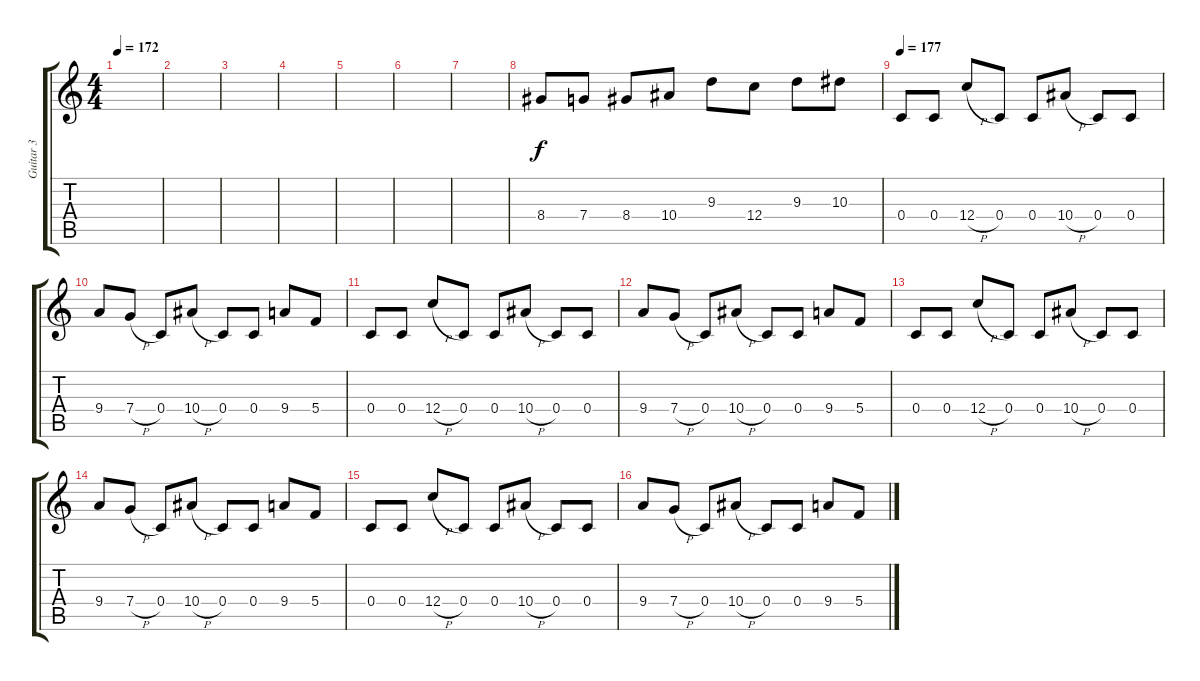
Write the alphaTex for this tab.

\track ("Guitar 3" "Guitar 3") {instrument distortionguitar}
\staff {score tabs}
\tuning (D4 A3 F3 C3 G2 C2) {hide}
\ts (4 4)
\tempo 172
\clef g2
\ks c
|
|
|
|
|
|
|
8.4.8 7.4.8 8.4.8 10.4.8 9.3.8 12.4.8 9.3.8 10.3.8 |
\tempo 177
0.4.8 0.4.8 12.4{h}.8 0.4.8 0.4.8 10.4{h}.8 0.4.8 0.4.8 |
9.4.8 7.4{h}.8 0.4.8 10.4{h}.8 0.4.8 0.4.8 9.4.8 5.4.8 |
0.4.8 0.4.8 12.4{h}.8 0.4.8 0.4.8 10.4{h}.8 0.4.8 0.4.8 |
9.4.8 7.4{h}.8 0.4.8 10.4{h}.8 0.4.8 0.4.8 9.4.8 5.4.8 |
0.4.8 0.4.8 12.4{h}.8 0.4.8 0.4.8 10.4{h}.8 0.4.8 0.4.8 |
9.4.8 7.4{h}.8 0.4.8 10.4{h}.8 0.4.8 0.4.8 9.4.8 5.4.8 |
0.4.8 0.4.8 12.4{h}.8 0.4.8 0.4.8 10.4{h}.8 0.4.8 0.4.8 |
9.4.8 7.4{h}.8 0.4.8 10.4{h}.8 0.4.8 0.4.8 9.4.8 5.4.8
